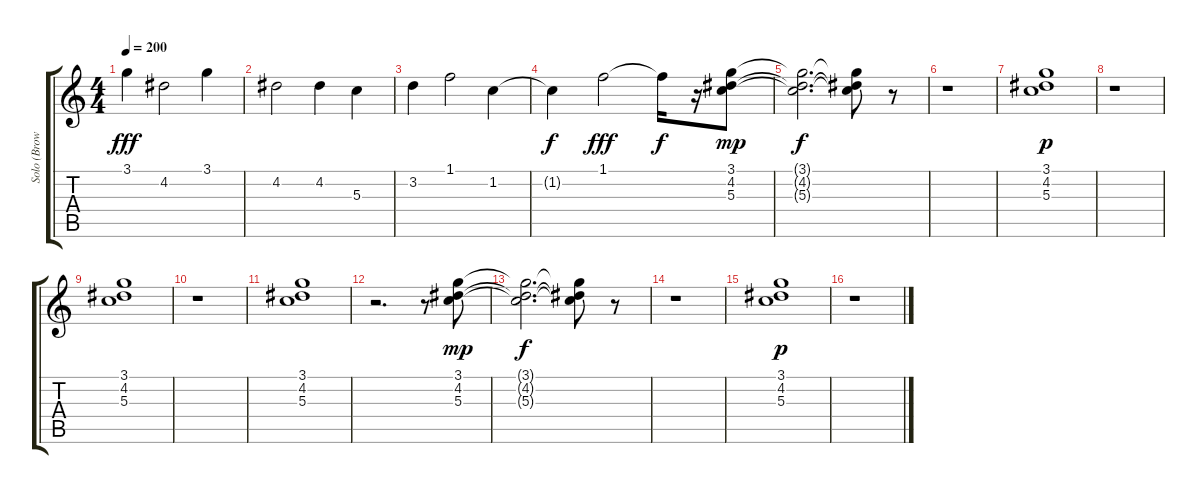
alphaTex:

\track ("Solo (Brownsound)" "Solo (Brow") {instrument overdrivenguitar}
\staff {score tabs}
\tuning (E4 B3 G3 D3 A2 E2) {hide}
\ts (4 4)
\tempo 200
\clef g2
\ks c
3.1.4{dy fff} 4.2.2 3.1.4 |
4.2.2 4.2.4 5.3.4 |
3.2.4 1.1.2 1.2.4 |
1.2{t}.4{dy f} 1.1.2{dy fff} 1.1{t}.16{dy f} r.16 (3.1 4.2 5.3).8{dy mp} |
(3.1{t} 4.2{t} 5.3{t}).2{d dy f} (3.1{t} 4.2{t} 5.3{t}).8 r.8 |
r.1 |
(3.1 4.2 5.3).1{dy p} |
r.1 |
(3.1 4.2 5.3).1 |
r.1 |
(3.1 4.2 5.3).1 |
r.2{d} r.8 (3.1 4.2 5.3).8{dy mp} |
(3.1{t} 4.2{t} 5.3{t}).2{d dy f} (3.1{t} 4.2{t} 5.3{t}).8 r.8 |
r.1 |
(3.1 4.2 5.3).1{dy p} |
r.1
